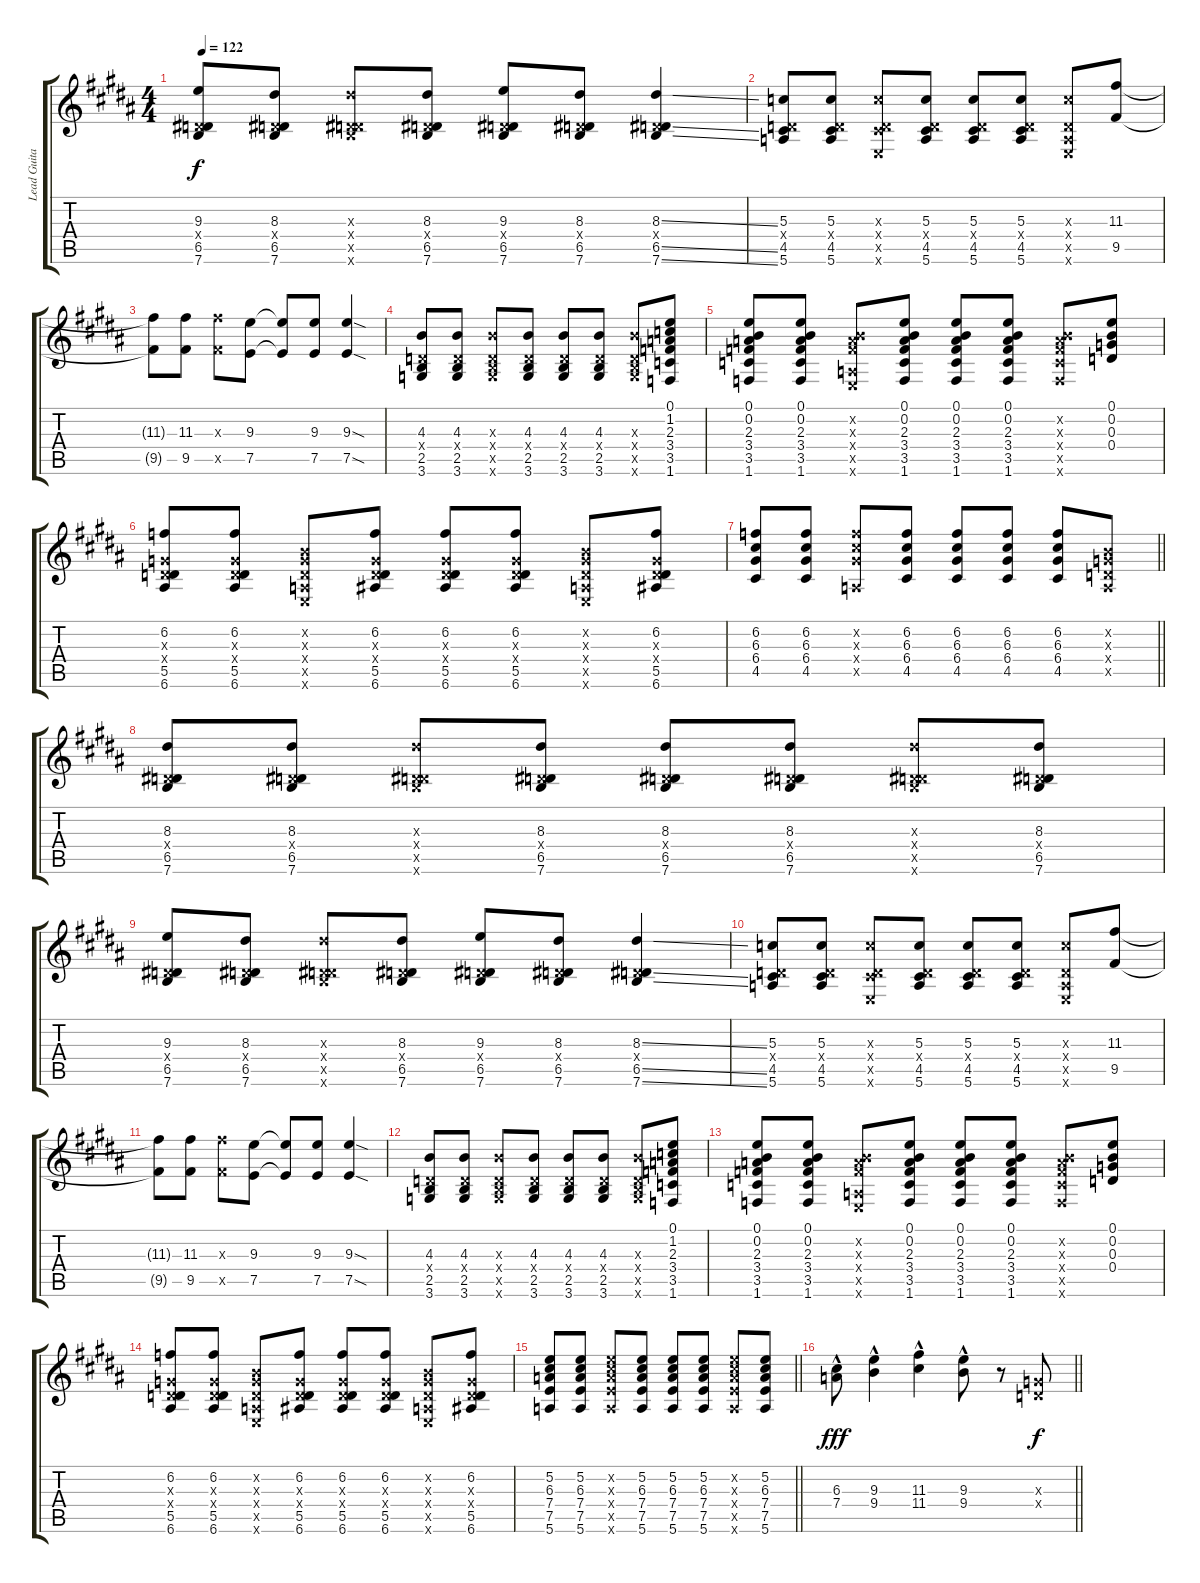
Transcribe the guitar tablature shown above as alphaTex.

\track ("Lead Guitar" "Lead Guita") {instrument electricguitarclean}
\staff {score tabs}
\tuning (E4 B3 G3 D3 A2 E2) {hide}
\ts (4 4)
\tempo 122
\clef g2
\ks b
(9.3 0.4{x} 6.5 7.6).8{dy f} (8.3 0.4{x} 6.5 7.6).8 (8.3{x} 0.4{x} 6.5{x} 7.6{x}).8 (8.3 0.4{x} 6.5 7.6).8 (9.3 0.4{x} 6.5 7.6).8 (8.3 0.4{x} 6.5 7.6).8 (8.3{ss} 0.4{x} 6.5{ss} 7.6{ss}).4 |
(5.3 0.4{x} 4.5 5.6).8 (5.3 0.4{x} 4.5 5.6).8 (5.3{x} 0.4{x} 4.5{x} 0.6{x}).8 (5.3 0.4{x} 4.5 5.6).8 (5.3 0.4{x} 4.5 5.6).8 (5.3 0.4{x} 4.5 5.6).8 (5.3{x} 0.4{x} 0.5{x} 0.6{x}).8 (11.3 9.5).8 |
(11.3{t} 9.5{t}).8 (11.3 9.5).8 (11.3{x} 9.5{x}).8 (9.3 7.5).8 (9.3{t} 7.5{t}).8 (9.3 7.5).8 (9.3{sod} 7.5{sod}).4 |
(4.3 0.4{x} 2.5 3.6).8 (4.3 0.4{x} 2.5 3.6).8 (4.3{x} 0.4{x} 2.5{x} 3.6{x}).8 (4.3 0.4{x} 2.5 3.6).8 (4.3 0.4{x} 2.5 3.6).8 (4.3 0.4{x} 2.5 3.6).8 (4.3{x} 0.4{x} 2.5{x} 3.6{x}).8 (0.1 1.2 2.3 3.4 3.5 1.6).8 |
(0.1 0.2 2.3 3.4 3.5 1.6).8 (0.1 0.2 2.3 3.4 3.5 1.6).8 (0.2{x} 2.3{x} 3.4{x} 0.5{x} 0.6{x}).8 (0.1 0.2 2.3 3.4 3.5 1.6).8 (0.1 0.2 2.3 3.4 3.5 1.6).8 (0.1 0.2 2.3 3.4 3.5 1.6).8 (0.2{x} 2.3{x} 3.4{x} 3.5{x} 1.6{x}).8 (0.1 0.2 0.3 0.4).8 |
(6.2 0.3{x} 0.4{x} 5.5 6.6).8 (6.2 0.3{x} 0.4{x} 5.5 6.6).8 (0.2{x} 0.3{x} 0.4{x} 0.5{x} 0.6{x}).8 (6.2 0.3{x} 0.4{x} 5.5 6.6).8 (6.2 0.3{x} 0.4{x} 5.5 6.6).8 (6.2 0.3{x} 0.4{x} 5.5 6.6).8 (0.2{x} 0.3{x} 0.4{x} 0.5{x} 0.6{x}).8 (6.2 0.3{x} 0.4{x} 5.5 6.6).8 |
\barLineRight lightlight
(6.2 6.3 6.4 4.5).8 (6.2 6.3 6.4 4.5).8 (6.2{x} 6.3{x} 6.4{x} 0.5{x}).8 (6.2 6.3 6.4 4.5).8 (6.2 6.3 6.4 4.5).8 (6.2 6.3 6.4 4.5).8 (6.2 6.3 6.4 4.5).8 (0.2{x} 0.3{x} 0.4{x} 0.5{x}).8 |
(8.3 0.4{x} 6.5 7.6).8 (8.3 0.4{x} 6.5 7.6).8 (8.3{x} 0.4{x} 6.5{x} 7.6{x}).8 (8.3 0.4{x} 6.5 7.6).8 (8.3 0.4{x} 6.5 7.6).8 (8.3 0.4{x} 6.5 7.6).8 (8.3{x} 0.4{x} 6.5{x} 7.6{x}).8 (8.3 0.4{x} 6.5 7.6).8 |
(9.3 0.4{x} 6.5 7.6).8 (8.3 0.4{x} 6.5 7.6).8 (8.3{x} 0.4{x} 6.5{x} 7.6{x}).8 (8.3 0.4{x} 6.5 7.6).8 (9.3 0.4{x} 6.5 7.6).8 (8.3 0.4{x} 6.5 7.6).8 (8.3{ss} 0.4{x} 6.5{ss} 7.6{ss}).4 |
(5.3 0.4{x} 4.5 5.6).8 (5.3 0.4{x} 4.5 5.6).8 (5.3{x} 0.4{x} 4.5{x} 0.6{x}).8 (5.3 0.4{x} 4.5 5.6).8 (5.3 0.4{x} 4.5 5.6).8 (5.3 0.4{x} 4.5 5.6).8 (5.3{x} 0.4{x} 0.5{x} 0.6{x}).8 (11.3 9.5).8 |
(11.3{t} 9.5{t}).8 (11.3 9.5).8 (11.3{x} 9.5{x}).8 (9.3 7.5).8 (9.3{t} 7.5{t}).8 (9.3 7.5).8 (9.3{sod} 7.5{sod}).4 |
(4.3 0.4{x} 2.5 3.6).8 (4.3 0.4{x} 2.5 3.6).8 (4.3{x} 0.4{x} 2.5{x} 3.6{x}).8 (4.3 0.4{x} 2.5 3.6).8 (4.3 0.4{x} 2.5 3.6).8 (4.3 0.4{x} 2.5 3.6).8 (4.3{x} 0.4{x} 2.5{x} 3.6{x}).8 (0.1 1.2 2.3 3.4 3.5 1.6).8 |
(0.1 0.2 2.3 3.4 3.5 1.6).8 (0.1 0.2 2.3 3.4 3.5 1.6).8 (0.2{x} 2.3{x} 3.4{x} 0.5{x} 0.6{x}).8 (0.1 0.2 2.3 3.4 3.5 1.6).8 (0.1 0.2 2.3 3.4 3.5 1.6).8 (0.1 0.2 2.3 3.4 3.5 1.6).8 (0.2{x} 2.3{x} 3.4{x} 3.5{x} 1.6{x}).8 (0.1 0.2 0.3 0.4).8 |
(6.2 0.3{x} 0.4{x} 5.5 6.6).8 (6.2 0.3{x} 0.4{x} 5.5 6.6).8 (0.2{x} 0.3{x} 0.4{x} 0.5{x} 0.6{x}).8 (6.2 0.3{x} 0.4{x} 5.5 6.6).8 (6.2 0.3{x} 0.4{x} 5.5 6.6).8 (6.2 0.3{x} 0.4{x} 5.5 6.6).8 (0.2{x} 0.3{x} 0.4{x} 0.5{x} 0.6{x}).8 (6.2 0.3{x} 0.4{x} 5.5 6.6).8 |
\barLineRight lightlight
(5.2 6.3 7.4 7.5 5.6).8 (5.2 6.3 7.4 7.5 5.6).8 (5.2{x} 6.3{x} 7.4{x} 7.5{x} 5.6{x}).8 (5.2 6.3 7.4 7.5 5.6).8 (5.2 6.3 7.4 7.5 5.6).8 (5.2 6.3 7.4 7.5 5.6).8 (5.2{x} 6.3{x} 7.4{x} 7.5{x} 5.6{x}).8 (5.2 6.3 7.4 7.5 5.6).8 |
\barLineRight lightlight
(6.3{hac} 7.4{hac}).8{dy fff} (9.3{hac} 9.4{hac}).4 (11.3{hac} 11.4{hac}).4 (9.3{hac} 9.4{hac}).8 r.8 (0.3{x} 0.4{x}).8{dy f}
